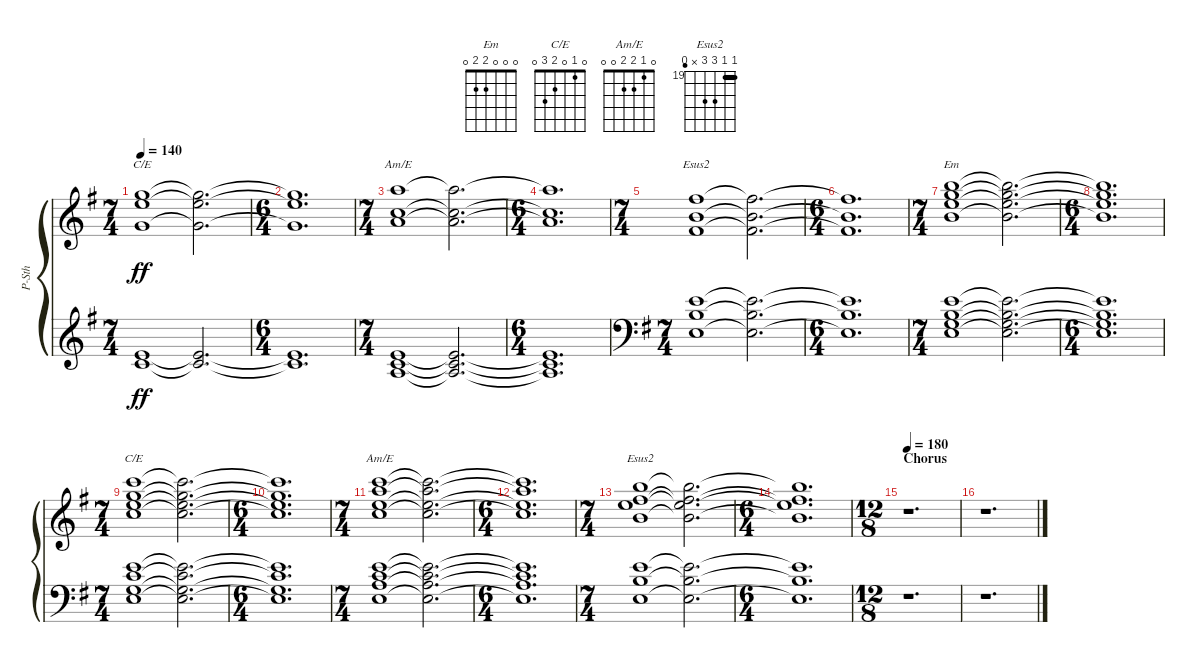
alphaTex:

\defaultSystemsLayout 4
\bracketExtendMode groupsimilarinstruments
\otherSystemsTrackNameOrientation horizontal
\track ("Strings / Pad" "P-Sth") {multiBarRest instrument pad2warm}
\staff {score}
\tuning (E4 B3 G3 D3 A2 E2)
\chord ("Em" 0 0 0 2 2 0) {showfingering false}
\chord ("C/E" 0 1 0 2 3 0) {showfingering false}
\chord ("Am/E" 0 1 2 2 0 0) {showfingering false}
\chord ("Esus2" x x 23 21 21 20) {firstfret 21 showfingering false barre 21}
\chord ("Esus2" 19 19 21 21 x 18) {firstfret 19 showfingering false barre 19}
\ts (7 4)
\beaming (8 2 2 2 2 2 2 2)
\tempo 140
\clef g2
\ks g
(17.4{acc forcenatural} 17.2{acc forcenatural} 15.1{acc forcenatural}).1{ch "C/E" dy ff} (17.4{t acc forcenatural} 15.1{t acc forcenatural} 17.2{t acc forcenatural}).2{d} |
\ts (6 4)
\beaming (8 2 2 2 2 2 2 2)
(17.4{t acc forcenatural} 15.1{t acc forcenatural} 17.2{t acc forcenatural}).1{d} |
\ts (7 4)
\beaming (8 2 2 2 2 2 2 2)
(17.1{acc forcenatural} 17.3{acc forcenatural} 19.4{acc forcenatural}).1{ch "Am/E"} (17.1{t acc forcenatural} 17.3{t acc forcenatural} 19.4{t acc forcenatural}).2{d} |
\ts (6 4)
\beaming (8 2 2 2 2 2 2 2)
(19.4{t acc forcenatural} 17.3{t acc forcenatural} 17.1{t acc forcenatural}).1{d} |
\ts (7 4)
\beaming (8 2 2 2 2 2 2 2)
(23.3{acc #} 21.4{acc forcenatural} 21.5{acc #}).1{ch "Esus2"} (23.3{t acc #} 21.4{t acc forcenatural} 21.5{t acc #}).2{d} |
\ts (6 4)
\beaming (8 2 2 2 2 2 2 2)
(21.5{t acc #} 21.4{t acc forcenatural} 23.3{t acc #}).1{d} |
\ts (7 4)
\beaming (8 2 2 2 2 2 2 2)
(21.4{acc forcenatural} 21.3{acc forcenatural} 19.1{acc forcenatural} 20.2{acc forcenatural}).1{ch "Em"} (21.4{t acc forcenatural} 19.1{t acc forcenatural} 21.3{t acc forcenatural} 20.2{t acc forcenatural}).2{d} |
\ts (6 4)
\beaming (8 2 2 2 2 2 2 2)
(21.4{t acc forcenatural} 19.1{t acc forcenatural} 21.3{t acc forcenatural} 20.2{t acc forcenatural}).1{d} |
\ts (7 4)
\beaming (8 2 2 2 2 2 2 2)
(22.4{acc forcenatural} 21.3{acc forcenatural} 20.1{acc forcenatural} 20.2{acc forcenatural}).1{ch "C/E"} (22.4{t acc forcenatural} 20.1{t acc forcenatural} 21.3{t acc forcenatural} 20.2{t acc forcenatural}).2{d} |
\ts (6 4)
\beaming (8 2 2 2 2 2 2 2)
(22.4{t acc forcenatural} 20.1{t acc forcenatural} 21.3{t acc forcenatural} 20.2{t acc forcenatural}).1{d} |
\ts (7 4)
\beaming (8 2 2 2 2 2 2 2)
(22.4{acc forcenatural} 21.3{acc forcenatural} 20.1{acc forcenatural} 22.2{acc forcenatural}).1{ch "Am/E"} (22.4{t acc forcenatural} 20.1{t acc forcenatural} 21.3{t acc forcenatural} 22.2{t acc forcenatural}).2{d} |
\ts (6 4)
\beaming (8 2 2 2 2 2 2 2)
(22.4{t acc forcenatural} 20.1{t acc forcenatural} 21.3{t acc forcenatural} 22.2{t acc forcenatural}).1{d} |
\ts (7 4)
\beaming (8 2 2 2 2 2 2 2)
(19.2{acc #} 21.4{acc forcenatural} 21.3{acc forcenatural} 19.1{acc forcenatural}).1{ch "Esus2"} (19.2{t acc #} 21.4{t acc forcenatural} 21.3{t acc forcenatural} 19.1{t acc forcenatural}).2{d} |
\ts (6 4)
\beaming (8 2 2 2 2 2 2 2)
(21.4{t acc forcenatural} 19.2{t acc #} 21.3{t acc forcenatural} 19.1{t acc forcenatural}).1{d} |
\ts (12 8)
\beaming (8 2 2 2 2 2 2 2)
\section ("" "Chorus")
\tempo 180
r.1{d} |
r.1{d}
\staff {score}
\tuning (E4 B3 G3 D3 A2 E2)
\clef g2
\ottava regular
\simile none
\ks g
(0.1{acc forcenatural} 1.2{acc forcenatural}).1{dy ff} (0.1{t acc forcenatural} 1.2{t acc forcenatural}).2{d} |
(0.1{t acc forcenatural} 1.2{t acc forcenatural}).1{d} |
(0.1{acc forcenatural} 1.2{acc forcenatural} 2.3{acc forcenatural}).1 (0.1{t acc forcenatural} 1.2{t acc forcenatural} 2.3{t acc forcenatural}).2{d} |
(2.3{t acc forcenatural} 1.2{t acc forcenatural} 0.1{t acc forcenatural}).1{d} |
\clef f4
(0.1{acc forcenatural} 0.2{acc forcenatural} 2.4{acc forcenatural}).1 (0.1{t acc forcenatural} 0.2{t acc forcenatural} 2.4{t acc forcenatural}).2{d} |
(2.4{t acc forcenatural} 0.2{t acc forcenatural} 0.1{t acc forcenatural}).1{d} |
(0.1{acc forcenatural} 0.2{acc forcenatural} 2.4{acc forcenatural} 0.3{acc forcenatural}).1 (0.1{t acc forcenatural} 0.2{t acc forcenatural} 2.4{t acc forcenatural} 0.3{t acc forcenatural}).2{d} |
(2.4{t acc forcenatural} 0.2{t acc forcenatural} 0.1{t acc forcenatural} 0.3{t acc forcenatural}).1{d} |
(0.1{acc forcenatural} 1.2{acc forcenatural} 2.4{acc forcenatural} 0.3{acc forcenatural}).1 (0.1{t acc forcenatural} 1.2{t acc forcenatural} 2.4{t acc forcenatural} 0.3{t acc forcenatural}).2{d} |
(2.4{t acc forcenatural} 1.2{t acc forcenatural} 0.1{t acc forcenatural} 0.3{t acc forcenatural}).1{d} |
(0.1{acc forcenatural} 1.2{acc forcenatural} 2.4{acc forcenatural} 2.3{acc forcenatural}).1 (0.1{t acc forcenatural} 1.2{t acc forcenatural} 2.4{t acc forcenatural} 2.3{t acc forcenatural}).2{d} |
(2.4{t acc forcenatural} 1.2{t acc forcenatural} 0.1{t acc forcenatural} 2.3{t acc forcenatural}).1{d} |
(0.1{acc forcenatural} 0.2{acc forcenatural} 2.4{acc forcenatural}).1 (0.1{t acc forcenatural} 0.2{t acc forcenatural} 2.4{t acc forcenatural}).2{d} |
(2.4{t acc forcenatural} 0.2{t acc forcenatural} 0.1{t acc forcenatural}).1{d} |
r.1{d} |
r.1{d}
